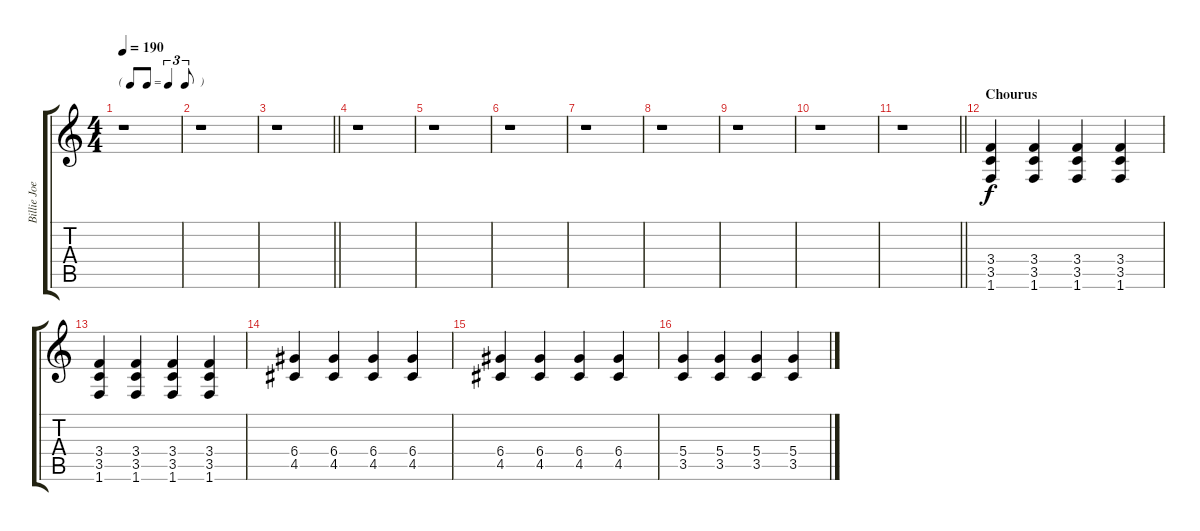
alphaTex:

\track ("Billie Joe" "Billie Joe") {instrument distortionguitar}
\staff {score tabs}
\tuning (E4 B3 G3 D3 A2 E2) {hide}
\ts (4 4)
\tf triplet8th
\tempo 190
\clef g2
\ks c
r.1{dy f} |
r.1 |
\barLineRight lightlight
r.1 |
r.1 |
r.1 |
r.1 |
r.1 |
r.1 |
r.1 |
r.1 |
\barLineRight lightlight
r.1 |
\section ("" "Chourus")
(3.4 3.5 1.6).4 (3.4 3.5 1.6).4 (3.4 3.5 1.6).4 (3.4 3.5 1.6).4 |
(3.4 3.5 1.6).4 (3.4 3.5 1.6).4 (3.4 3.5 1.6).4 (3.4 3.5 1.6).4 |
(6.4 4.5).4 (6.4 4.5).4 (6.4 4.5).4 (6.4 4.5).4 |
(6.4 4.5).4 (6.4 4.5).4 (6.4 4.5).4 (6.4 4.5).4 |
(5.4 3.5).4 (5.4 3.5).4 (5.4 3.5).4 (5.4 3.5).4
